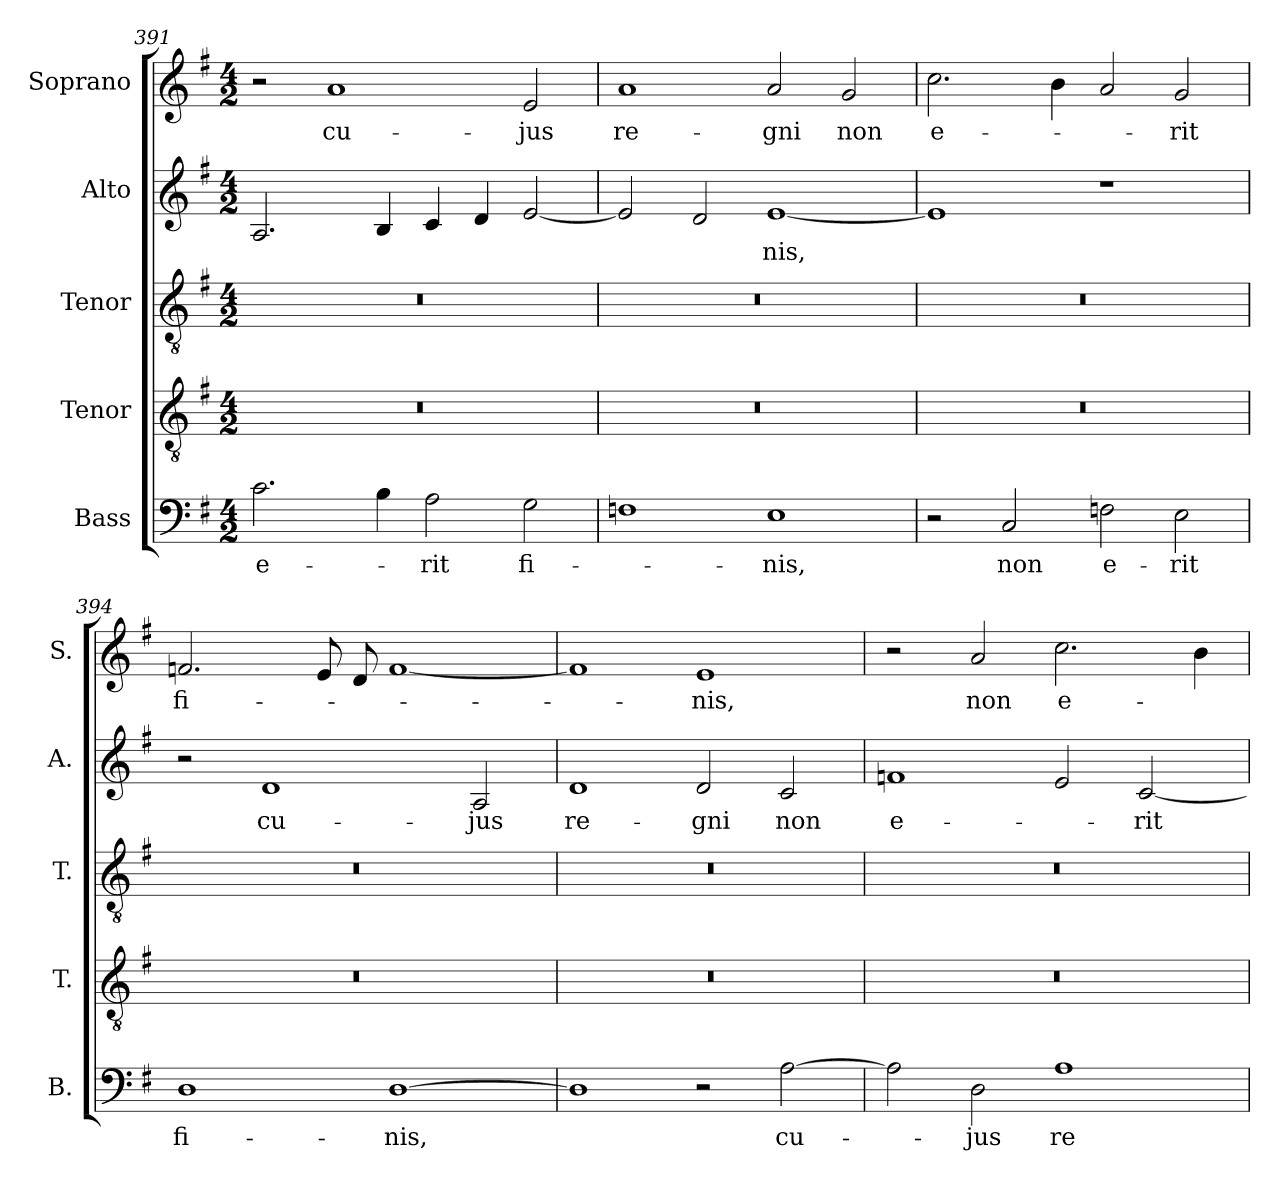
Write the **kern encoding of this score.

**kern	**text	**kern	**kern	**kern	**text	**kern	**text
*part5	*part5	*part4	*part3	*part2	*part2	*part1	*part1
*staff5	*staff5	*staff4	*staff3	*staff2	*staff2	*staff1	*staff1
*I"Bass	*	*I"Tenor	*I"Tenor	*I"Alto	*	*I"Soprano	*
*I'B.	*	*I'T.	*I'T.	*I'A.	*	*I'S.	*
*clefF4	*	*clefGv2	*clefGv2	*clefG2	*	*clefG2	*
*	*	*ITrd7c12	*ITrd7c12	*	*	*	*
*k[f#]	*	*k[f#]	*k[f#]	*k[f#]	*	*k[f#]	*
*G:	*	*G:	*G:	*G:	*	*G:	*
*M4/2	*	*M4/2	*M4/2	*M4/2	*	*M4/2	*
=391	=391	=391	=391	=391	=391	=391	=391
!	!LO:LY:b:color=#000000	!LO:N:vis=1	!LO:N:vis=1	!	!	!	!
2.ci\	e-	0r	0r	2.Ai/	.	2r	.
!	!	!	!	!	!	!	!LO:LY:b:color=#000000
.	.	.	.	.	.	1ai	cu-
4Bi\	.	.	.	4Bi/	.	.	.
!	!LO:LY:b:color=#000000	!	!	!	!	!	!
2Ai\	-rit	.	.	4ci/	.	.	.
.	.	.	.	4di/	.	.	.
!	!LO:LY:b:color=#000000	!	!	!	!	!	!
!	!	!	!	!	!	!	!LO:LY:b:color=#000000
2Gi\	fi-	.	.	[2ei/	.	2ei/	-jus
=392	=392	=392	=392	=392	=392	=392	=392
!	!	!LO:N:vis=1	!LO:N:vis=1	!	!	!	!
!	!	!	!	!	!	!	!LO:LY:b:color=#000000
1Fni	.	0r	0r	2ei/]	.	1ai	re-
.	.	.	.	2di/	.	.	.
!	!LO:LY:b:color=#000000	!	!	!	!	!	!
!	!	!	!	!	!LO:LY:b:color=#000000	!	!
!	!	!	!	!	!	!	!LO:LY:b:color=#000000
1Ei	-nis,	.	.	[1ei	-nis,	2ai/	-gni
!	!	!	!	!	!	!	!LO:LY:b:color=#000000
.	.	.	.	.	.	2gi/	non
!!LO:LB:g=z
=393	=393	=393	=393	=393	=393	=393	=393
!	!	!LO:N:vis=1	!LO:N:vis=1	!	!	!	!
!	!	!	!	!	!	!	!LO:LY:b:color=#000000
2r	.	0r	0r	1ei]	.	2.cci\	e-
!	!LO:LY:b:color=#000000	!	!	!	!	!	!
2Ci/	non	.	.	.	.	.	.
.	.	.	.	.	.	4bi\	.
!	!LO:LY:b:color=#000000	!	!	!	!	!	!
2Fni\	e-	.	.	1r	.	2ai/	.
!	!LO:LY:b:color=#000000	!	!	!	!	!	!
!	!	!	!	!	!	!	!LO:LY:b:color=#000000
2Ei\	-rit	.	.	.	.	2gi/	-rit
=394	=394	=394	=394	=394	=394	=394	=394
!	!LO:LY:b:color=#000000	!LO:N:vis=1	!LO:N:vis=1	!	!	!	!
!	!	!	!	!	!	!	!LO:LY:b:color=#000000
1Di	fi-	0r	0r	2r	.	2.fni/	fi-
!	!	!	!	!	!LO:LY:b:color=#000000	!	!
.	.	.	.	1di	cu-	.	.
.	.	.	.	.	.	8ei/	.
.	.	.	.	.	.	8di/	.
!	!LO:LY:b:color=#000000	!	!	!	!	!	!
[1Di	-nis,	.	.	.	.	[1fi	.
!	!	!	!	!	!LO:LY:b:color=#000000	!	!
.	.	.	.	2Ai/	-jus	.	.
=395	=395	=395	=395	=395	=395	=395	=395
!	!	!LO:N:vis=1	!LO:N:vis=1	!	!	!	!
!	!	!	!	!	!LO:LY:b:color=#000000	!	!
1Di]	.	0r	0r	1di	re-	1fi]	.
!	!	!	!	!	!LO:LY:b:color=#000000	!	!
!	!	!	!	!	!	!	!LO:LY:b:color=#000000
2r	.	.	.	2di/	-gni	1ei	-nis,
!	!LO:LY:b:color=#000000	!	!	!	!	!	!
!	!	!	!	!	!LO:LY:b:color=#000000	!	!
[2Ai\	cu-	.	.	2ci/	non	.	.
=396	=396	=396	=396	=396	=396	=396	=396
!	!	!LO:N:vis=1	!LO:N:vis=1	!	!	!	!
!	!	!	!	!	!LO:LY:b:color=#000000	!	!
2Ai\]	.	0r	0r	1fni	e-	2r	.
!	!LO:LY:b:color=#000000	!	!	!	!	!	!
!	!	!	!	!	!	!	!LO:LY:b:color=#000000
2Di\	-jus	.	.	.	.	2ai/	non
!	!LO:LY:b:color=#000000	!	!	!	!	!	!
!	!	!	!	!	!	!	!LO:LY:b:color=#000000
1Ai	re-	.	.	2ei/	.	2.cci\	e-
!	!	!	!	!	!LO:LY:b:color=#000000	!	!
.	.	.	.	[2ci/	-rit	.	.
.	.	.	.	.	.	4bi\	.
=	=	=	=	=	=	=	=
*-	*-	*-	*-	*-	*-	*-	*-
